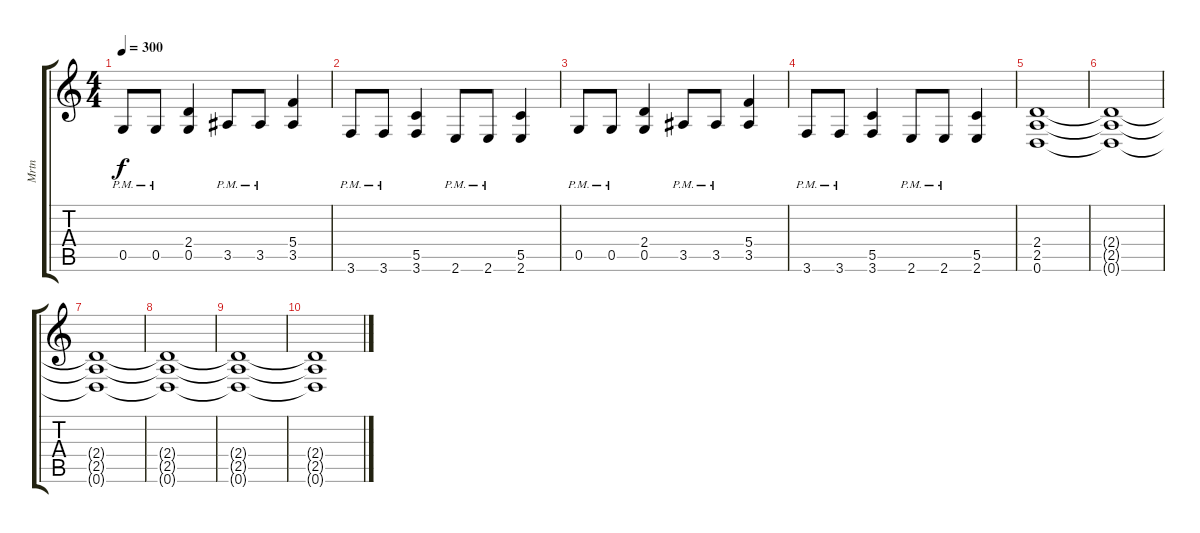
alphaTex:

\track ("Mrtn" "Mrtn") {instrument distortionguitar}
\staff {score tabs}
\tuning (D4 A3 F3 C3 G2 D2) {hide}
\ts (4 4)
\tempo 300
\clef g2
\ks c
0.5{pm}.8{dy f} 0.5{pm}.8 (2.4 0.5).4 3.5{pm}.8 3.5{pm}.8 (5.4 3.5).4 |
3.6{pm}.8 3.6{pm}.8 (5.5 3.6).4 2.6{pm}.8 2.6{pm}.8 (5.5 2.6).4 |
0.5{pm}.8 0.5{pm}.8 (2.4 0.5).4 3.5{pm}.8 3.5{pm}.8 (5.4 3.5).4 |
3.6{pm}.8 3.6{pm}.8 (5.5 3.6).4 2.6{pm}.8 2.6{pm}.8 (5.5 2.6).4 |
(2.4 2.5 0.6).1 |
(2.4{t} 2.5{t} 0.6{t}).1 |
(2.4{t} 2.5{t} 0.6{t}).1 |
(2.4{t} 2.5{t} 0.6{t}).1 |
(2.4{t} 2.5{t} 0.6{t}).1 |
(2.4{t} 2.5{t} 0.6{t}).1
